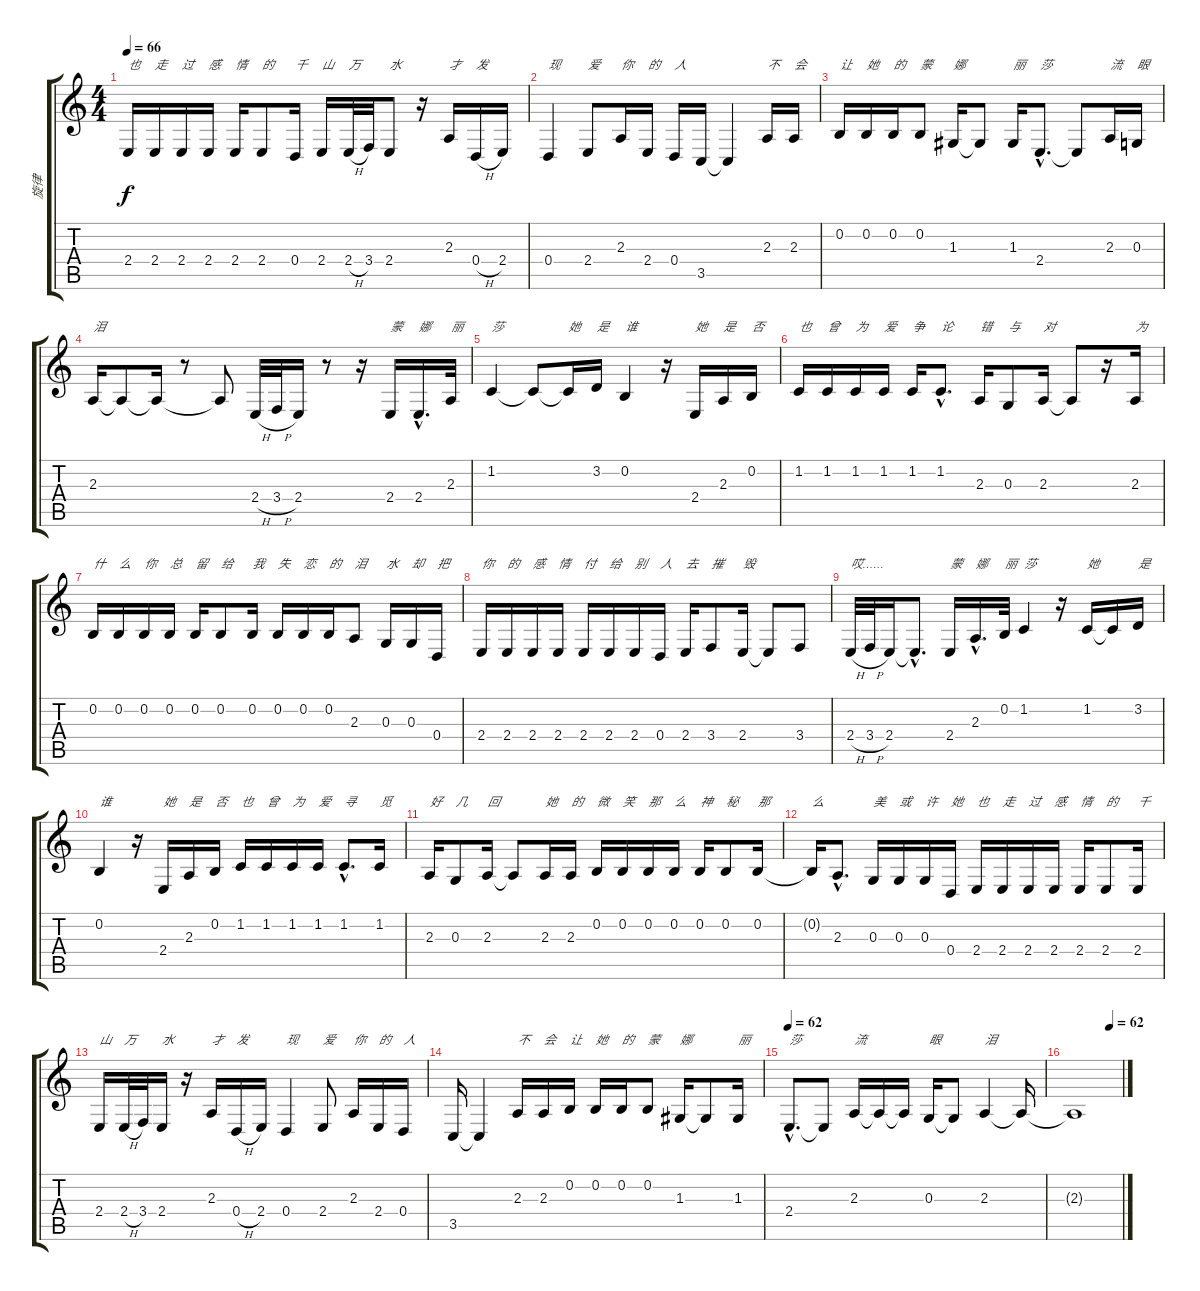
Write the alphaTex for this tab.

\track ("旋律" "旋律") {instrument sopranosax}
\staff {score tabs}
\tuning (E4 B3 G3 D3 A2 E2) {hide}
\ts (4 4)
\tempo 66
\clef g2
\ks c
2.4.16{txt "也" dy f} 2.4.16{txt "走"} 2.4.16{txt "过"} 2.4.16{txt "感"} 2.4.16{txt "情"} 2.4.8{txt "的"} 0.4.16{txt "千"} 2.4.16{txt "山"} 2.4{h}.32{txt "万"} 3.4.32 2.4.8{txt "水"} r.16 2.3.16{txt "才"} 0.4{h}.16{txt "发"} 2.4.16 |
0.4.4{txt "现"} 2.4.8{txt "爱"} 2.3.16{txt "你"} 2.4.16{txt "的"} 0.4.16{txt "人"} 3.5.16 3.5{t}.4 2.3.16{txt "不"} 2.3.16{txt "会"} |
0.2.16{txt "让"} 0.2.16{txt "她"} 0.2.16{txt "的"} 0.2.8{txt "蒙"} 1.3.16{txt "娜"} 1.3{t}.8 1.3.16{txt "丽"} 2.4{hac}.8{d txt "莎"} 2.4{t}.8 2.3.16{txt "流"} 0.3.16{txt "眼"} |
2.3.16{txt "泪"} 2.3{t}.8 2.3{t}.16 r.8 2.3{t}.8 2.4{h}.32 3.4{h}.32 2.4.16 r.8 r.16 2.4.16{txt "蒙"} 2.4{hac}.16{d txt "娜"} 2.3.32{txt "丽"} |
1.2.4{txt "莎"} 1.2{t}.8 1.2{t}.16{txt "她"} 3.2.16{txt "是"} 0.2.4{txt "谁"} r.16 2.4.16{txt "她"} 2.3.16{txt "是"} 0.2.16{txt "否"} |
1.2.16{txt "也"} 1.2.16{txt "曾"} 1.2.16{txt "为"} 1.2.16{txt "爱"} 1.2.16{txt "争"} 1.2{hac}.8{d txt "论"} 2.3.16{txt "错"} 0.3.8{txt "与"} 2.3.16{txt "对"} 2.3{t}.8 r.16 2.3.16{txt "为"} |
0.2.16{txt "什"} 0.2.16{txt "么"} 0.2.16{txt "你"} 0.2.16{txt "总"} 0.2.16{txt "留"} 0.2.8{txt "给"} 0.2.16{txt "我"} 0.2.16{txt "失"} 0.2.16{txt "恋"} 0.2.16{txt "的"} 2.3.8{txt "泪"} 0.3.16{txt "水"} 0.3.16{txt "却"} 0.4.16{txt "把"} |
2.4.16{txt "你"} 2.4.16{txt "的"} 2.4.16{txt "感"} 2.4.16{txt "情"} 2.4.16{txt "付"} 2.4.16{txt "给"} 2.4.16{txt "别"} 0.4.16{txt "人"} 2.4.16{txt "去"} 3.4.8{txt "摧"} 2.4.16{txt "毁"} 2.4{t}.8 3.4.8 |
2.4{h}.32{txt "哎……"} 3.4{h}.32 2.4.16 2.4{hac t}.8{d} 2.4.16{txt "蒙"} 2.3{hac}.16{d txt "娜"} 0.2.32{txt "丽"} 1.2.4{txt "莎"} r.16 1.2.16{txt "她"} 1.2{t}.16 3.2.16{txt "是"} |
0.2.4{txt "谁"} r.16 2.4.16{txt "她"} 2.3.16{txt "是"} 0.2.16{txt "否"} 1.2.16{txt "也"} 1.2.16{txt "曾"} 1.2.16{txt "为"} 1.2.16{txt "爱"} 1.2{hac}.8{d txt "寻"} 1.2.16{txt "觅"} |
2.3.16{txt "好"} 0.3.8{txt "几"} 2.3.16{txt "回"} 2.3{t}.8 2.3.16{txt "她"} 2.3.16{txt "的"} 0.2.16{txt "微"} 0.2.16{txt "笑"} 0.2.16{txt "那"} 0.2.16{txt "么"} 0.2.16{txt "神"} 0.2.8{txt "秘"} 0.2.16{txt "那"} |
0.2{t}.16{txt "么"} 2.3{hac}.8{d} 0.3.16{txt "美"} 0.3.16{txt "或"} 0.3.16{txt "许"} 0.4.16{txt "她"} 2.4.16{txt "也"} 2.4.16{txt "走"} 2.4.16{txt "过"} 2.4.16{txt "感"} 2.4.16{txt "情"} 2.4.8{txt "的"} 2.4.16{txt "千"} |
2.4.16{txt "山"} 2.4{h}.32{txt "万"} 3.4.32 2.4.16{txt "水"} r.16 2.3.16{txt "才"} 0.4{h}.16{txt "发"} 2.4.16 0.4.4{txt "现"} 2.4.8{txt "爱"} 2.3.16{txt "你"} 2.4.16{txt "的"} 0.4.16{txt "人"} |
3.5.16 3.5{t}.4 2.3.16{txt "不"} 2.3.16{txt "会"} 0.2.16{txt "让"} 0.2.16{txt "她"} 0.2.16{txt "的"} 0.2.8{txt "蒙"} 1.3.16{txt "娜"} 1.3{t}.8 1.3.16{txt "丽 "} |
\tempo 62
2.4{hac}.8{d txt "莎"} 2.4{t}.8 2.3.16{txt "流"} 2.3{t}.16 2.3{t}.16 0.3.16{txt "眼"} 0.3{t}.8 2.3.4{txt "泪 "} 2.3{t}.16 |
\tempo (62 0.75)
2.3{t}.1
